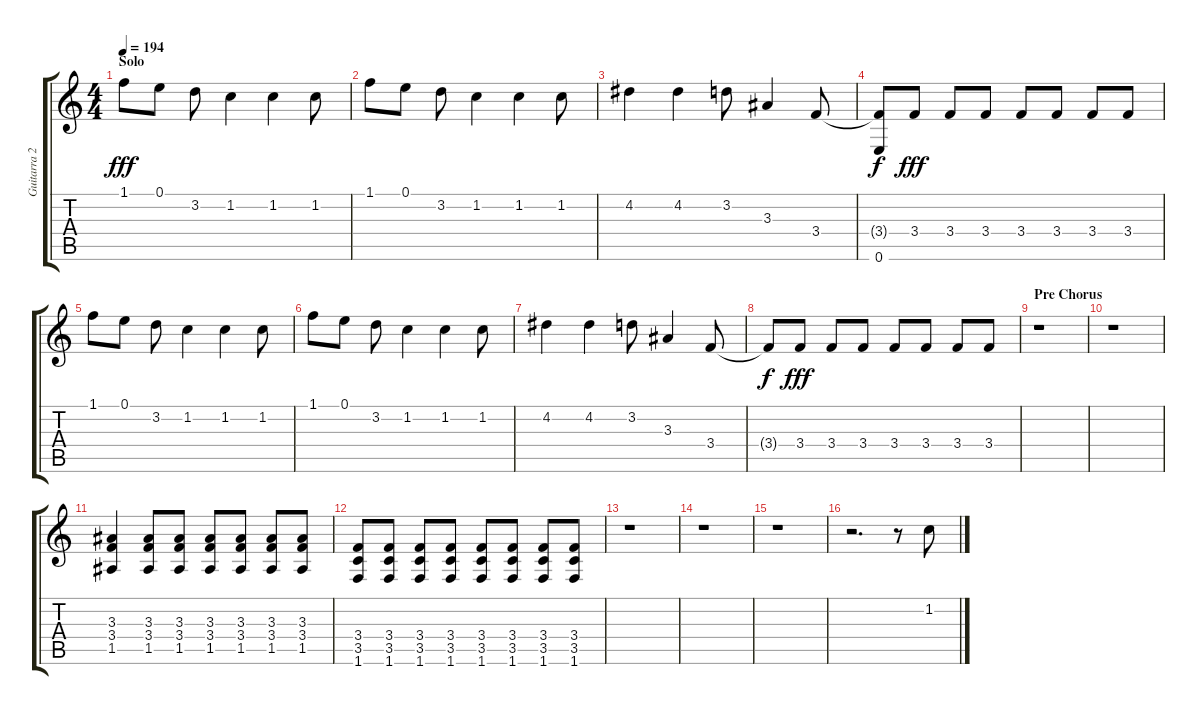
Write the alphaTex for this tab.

\track ("Guitarra 2 - Erik" "Guitarra 2") {instrument distortionguitar}
\staff {score tabs}
\tuning (E4 B3 G3 D3 A2 E2) {hide}
\ts (4 4)
\section ("" "Solo")
\tempo 194
\clef g2
\ks c
1.1.8{dy fff} 0.1.8 3.2.8 1.2.4 1.2.4 1.2.8 |
1.1.8 0.1.8 3.2.8 1.2.4 1.2.4 1.2.8 |
4.2.4 4.2.4 3.2.8 3.3.4 3.4.8 |
(3.4{t} 0.6).8{dy f} 3.4.8{dy fff} 3.4.8 3.4.8 3.4.8 3.4.8 3.4.8 3.4.8 |
1.1.8 0.1.8 3.2.8 1.2.4 1.2.4 1.2.8 |
1.1.8 0.1.8 3.2.8 1.2.4 1.2.4 1.2.8 |
4.2.4 4.2.4 3.2.8 3.3.4 3.4.8 |
3.4{t}.8{dy f} 3.4.8{dy fff} 3.4.8 3.4.8 3.4.8 3.4.8 3.4.8 3.4.8 |
\section ("" "Pre Chorus")
r.1 |
r.1 |
(3.3 3.4 1.5).4 (3.3 3.4 1.5).8 (3.3 3.4 1.5).8 (3.3 3.4 1.5).8 (3.3 3.4 1.5).8 (3.3 3.4 1.5).8 (3.3 3.4 1.5).8 |
(3.4 3.5 1.6).8 (3.4 3.5 1.6).8 (3.4 3.5 1.6).8 (3.4 3.5 1.6).8 (3.4 3.5 1.6).8 (3.4 3.5 1.6).8 (3.4 3.5 1.6).8 (3.4 3.5 1.6).8 |
r.1 |
r.1 |
r.1 |
r.2{d} r.8 1.2.8
